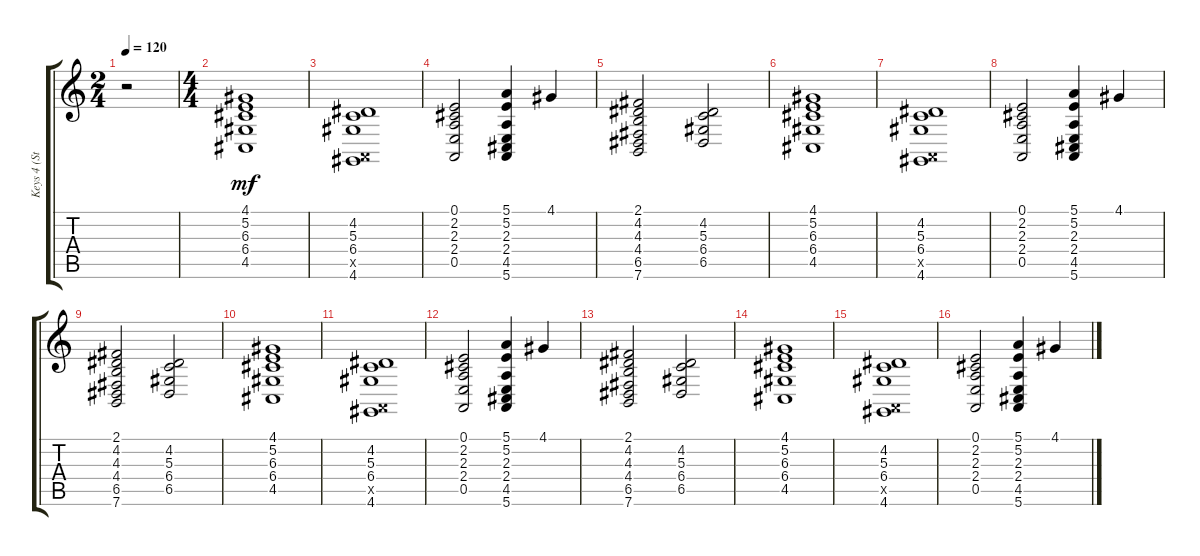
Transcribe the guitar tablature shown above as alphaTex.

\track ("Keys 4 (Str. Ens.)" "Keys 4 (St") {instrument synthstrings1}
\staff {score tabs}
\tuning (E4 B3 G3 D3 A2 E2) {hide}
\ts (2 4)
\tempo 120
\clef g2
\ks c
r.2{dy mf} |
\ts (4 4)
(4.1 5.2 6.3 6.4 4.5).1 |
(4.2 5.3 6.4 0.5{x} 4.6).1 |
(0.1 2.2 2.3 2.4 0.5).2 (5.1 5.2 2.3 2.4 4.5 5.6).4 4.1.4 |
(2.1 4.2 4.3 4.4 6.5 7.6).2 (4.2 5.3 6.4 6.5).2 |
(4.1 5.2 6.3 6.4 4.5).1 |
(4.2 5.3 6.4 0.5{x} 4.6).1 |
(0.1 2.2 2.3 2.4 0.5).2 (5.1 5.2 2.3 2.4 4.5 5.6).4 4.1.4 |
(2.1 4.2 4.3 4.4 6.5 7.6).2 (4.2 5.3 6.4 6.5).2 |
(4.1 5.2 6.3 6.4 4.5).1 |
(4.2 5.3 6.4 0.5{x} 4.6).1 |
(0.1 2.2 2.3 2.4 0.5).2 (5.1 5.2 2.3 2.4 4.5 5.6).4 4.1.4 |
(2.1 4.2 4.3 4.4 6.5 7.6).2 (4.2 5.3 6.4 6.5).2 |
(4.1 5.2 6.3 6.4 4.5).1 |
(4.2 5.3 6.4 0.5{x} 4.6).1 |
(0.1 2.2 2.3 2.4 0.5).2 (5.1 5.2 2.3 2.4 4.5 5.6).4 4.1.4
